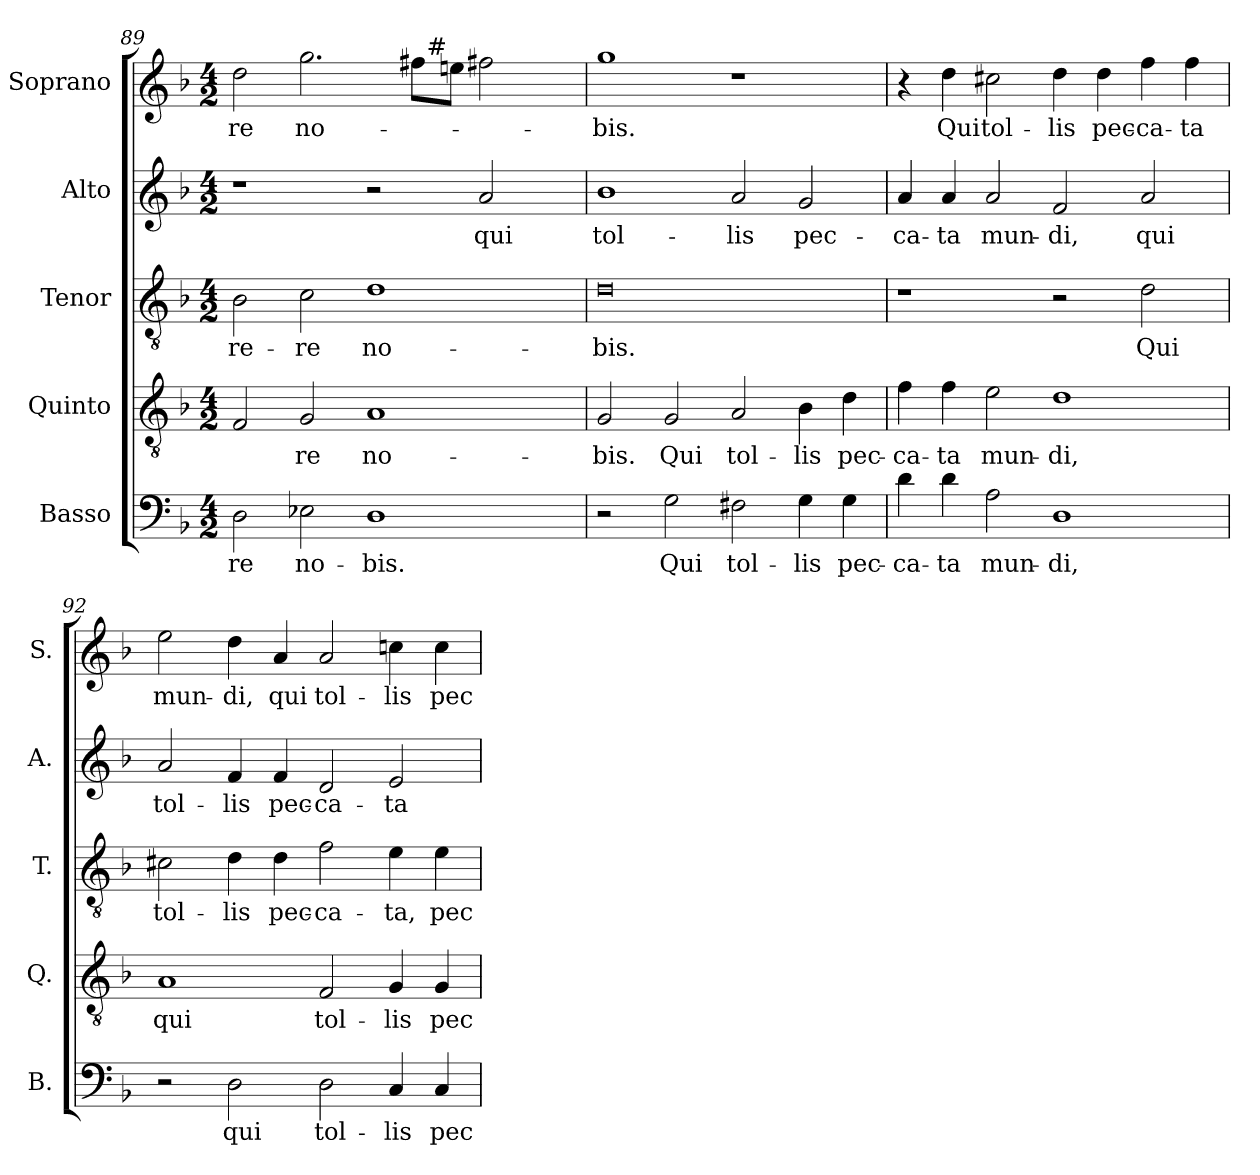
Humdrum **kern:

**kern	**text	**kern	**text	**kern	**text	**kern	**text	**kern	**text
*part5	*part5	*part4	*part4	*part3	*part3	*part2	*part2	*part1	*part1
*staff5	*staff5	*staff4	*staff4	*staff3	*staff3	*staff2	*staff2	*staff1	*staff1
*I"Basso	*	*I"Quinto	*	*I"Tenor	*	*I"Alto	*	*I"Soprano	*
*I'B.	*	*I'Q.	*	*I'T.	*	*I'A.	*	*I'S.	*
*clefF4	*	*clefGv2	*	*clefGv2	*	*clefG2	*	*clefG2	*
*	*	*ITrd7c12	*	*ITrd7c12	*	*	*	*	*
*k[b-]	*	*k[b-]	*	*k[b-]	*	*k[b-]	*	*k[b-]	*
*F:	*	*F:	*	*F:	*	*F:	*	*F:	*
*M4/2	*	*M4/2	*	*M4/2	*	*M4/2	*	*M4/2	*
=89	=89	=89	=89	=89	=89	=89	=89	=89	=89
!	!LO:LY:b:color=#000000	!	!	!	!	!	!	!	!
!	!	!	!	!	!LO:LY:b:color=#000000	!	!	!	!
!	!	!	!	!	!	!	!	!	!LO:LY:b:color=#000000
*	*	*	*	*	*	*	*	*^	*
2Di\	-re	2FFi/	.	2BB-i\	-re-	1r	.	2ddi\	1ryy	-re
!	!LO:LY:b:color=#000000	!	!	!	!	!	!	!	!	!
!	!	!	!LO:LY:b:color=#000000	!	!	!	!	!	!	!
!	!	!	!	!	!LO:LY:b:color=#000000	!	!	!	!	!
!	!	!	!	!	!	!	!	!	!	!LO:LY:b:color=#000000
2E-Xi\	no-	2GGi/	-re	2Ci\	-re	.	.	2.ggi\	.	no-
!	!LO:LY:b:color=#000000	!	!	!	!	!	!	!	!	!
!	!	!	!LO:LY:b:color=#000000	!	!	!	!	!	!	!
!	!	!	!	!	!LO:LY:b:color=#000000	!	!	!	!	!
1Di	-bis.	1AAi	no-	1Di	no-	2r	.	.	4ryy	.
.	.	.	.	.	.	.	.	8ff#i\L	32ryy	.
.	.	.	.	.	.	.	.	.	256ryy	.
!	!	!	!	!	!	!	!	!	!LO:TX:a:t=#	!
.	.	.	.	.	.	.	.	.	2ryy	.
.	.	.	.	.	.	.	.	8eeni\J	.	.
!	!	!	!	!	!	!	!LO:LY:b:color=#000000	!	!	!
.	.	.	.	.	.	2ai/	qui	2ff#Xi\	.	.
.	.	.	.	.	.	.	.	.	8ryy	.
.	.	.	.	.	.	.	.	.	16ryy	.
.	.	.	.	.	.	.	.	.	64..ryy	.
*	*	*	*	*	*	*	*	*v	*v	*
!!LO:PB:g=z
=90	=90	=90	=90	=90	=90	=90	=90	=90	=90
*	*	*	*	*	*	*	*	*^	*
!	!	!	!LO:LY:b:color=#000000	!	!	!	!	!	!	!
*	*	*	*	*	*	*	*	*v	*v	*
*	*	*	*	*	*	*	*	*^	*
!	!	!	!	!	!LO:LY:b:color=#000000	!	!	!	!	!
*	*	*	*	*	*	*	*	*v	*v	*
*	*	*	*	*	*	*	*	*^	*
!	!	!	!	!	!	!	!LO:LY:b:color=#000000	!	!	!
*	*	*	*	*	*	*	*	*v	*v	*
*	*	*	*	*	*	*	*	*^	*
!	!	!	!	!	!	!	!	!	!	!LO:LY:b:color=#000000
*	*	*	*	*	*	*	*	*v	*v	*
2r	.	2GGi/	-bis.	0Di	-bis.	1b-i	tol-	1ggi	-bis.
!	!LO:LY:b:color=#000000	!	!	!	!	!	!	!	!
!	!	!	!LO:LY:b:color=#000000	!	!	!	!	!	!
2Gi\	Qui	2GGi/	Qui	.	.	.	.	.	.
!	!LO:LY:b:color=#000000	!	!	!	!	!	!	!	!
!	!	!	!LO:LY:b:color=#000000	!	!	!	!	!	!
!	!	!	!	!	!	!	!LO:LY:b:color=#000000	!	!
2F#Xi\	tol-	2AAi/	tol-	.	.	2ai/	-lis	1r	.
!	!LO:LY:b:color=#000000	!	!	!	!	!	!	!	!
!	!	!	!LO:LY:b:color=#000000	!	!	!	!	!	!
!	!	!	!	!	!	!	!LO:LY:b:color=#000000	!	!
4Gi\	-lis	4BB-i\	-lis	.	.	2gi/	pec-	.	.
!	!LO:LY:b:color=#000000	!	!	!	!	!	!	!	!
!	!	!	!LO:LY:b:color=#000000	!	!	!	!	!	!
4Gi\	pec-	4Di\	pec-	.	.	.	.	.	.
=91	=91	=91	=91	=91	=91	=91	=91	=91	=91
!	!LO:LY:b:color=#000000	!	!	!	!	!	!	!	!
!	!	!	!LO:LY:b:color=#000000	!	!	!	!	!	!
!	!	!	!	!	!	!	!LO:LY:b:color=#000000	!	!
4di\	-ca-	4Fi\	-ca-	1r	.	4ai/	-ca-	4r	.
!	!LO:LY:b:color=#000000	!	!	!	!	!	!	!	!
!	!	!	!LO:LY:b:color=#000000	!	!	!	!	!	!
!	!	!	!	!	!	!	!LO:LY:b:color=#000000	!	!
!	!	!	!	!	!	!	!	!	!LO:LY:b:color=#000000
4di\	-ta	4Fi\	-ta	.	.	4ai/	-ta	4ddi\	Qui
!	!LO:LY:b:color=#000000	!	!	!	!	!	!	!	!
!	!	!	!LO:LY:b:color=#000000	!	!	!	!	!	!
!	!	!	!	!	!	!	!LO:LY:b:color=#000000	!	!
!	!	!	!	!	!	!	!	!	!LO:LY:b:color=#000000
2Ai\	mun-	2Ei\	mun-	.	.	2ai/	mun-	2cc#Xi\	tol-
!	!LO:LY:b:color=#000000	!	!	!	!	!	!	!	!
!	!	!	!LO:LY:b:color=#000000	!	!	!	!	!	!
!	!	!	!	!	!	!	!LO:LY:b:color=#000000	!	!
!	!	!	!	!	!	!	!	!	!LO:LY:b:color=#000000
1Di	-di,	1Di	-di,	2r	.	2fi/	-di,	4ddi\	-lis
!	!	!	!	!	!	!	!	!	!LO:LY:b:color=#000000
.	.	.	.	.	.	.	.	4ddi\	pec-
!	!	!	!	!	!LO:LY:b:color=#000000	!	!	!	!
!	!	!	!	!	!	!	!LO:LY:b:color=#000000	!	!
!	!	!	!	!	!	!	!	!	!LO:LY:b:color=#000000
.	.	.	.	2Di\	Qui	2ai/	qui	4ffi\	-ca-
!	!	!	!	!	!	!	!	!	!LO:LY:b:color=#000000
.	.	.	.	.	.	.	.	4ffi\	-ta
=92	=92	=92	=92	=92	=92	=92	=92	=92	=92
!	!	!	!LO:LY:b:color=#000000	!	!	!	!	!	!
!	!	!	!	!	!LO:LY:b:color=#000000	!	!	!	!
!	!	!	!	!	!	!	!LO:LY:b:color=#000000	!	!
!	!	!	!	!	!	!	!	!	!LO:LY:b:color=#000000
2r	.	1AAi	qui	2C#Xi\	tol-	2ai/	tol-	2eei\	mun-
!	!LO:LY:b:color=#000000	!	!	!	!	!	!	!	!
!	!	!	!	!	!LO:LY:b:color=#000000	!	!	!	!
!	!	!	!	!	!	!	!LO:LY:b:color=#000000	!	!
!	!	!	!	!	!	!	!	!	!LO:LY:b:color=#000000
2Di\	qui	.	.	4Di\	-lis	4fi/	-lis	4ddi\	-di,
!	!	!	!	!	!LO:LY:b:color=#000000	!	!	!	!
!	!	!	!	!	!	!	!LO:LY:b:color=#000000	!	!
!	!	!	!	!	!	!	!	!	!LO:LY:b:color=#000000
.	.	.	.	4Di\	pec-	4fi/	pec-	4ai/	qui
!	!LO:LY:b:color=#000000	!	!	!	!	!	!	!	!
!	!	!	!LO:LY:b:color=#000000	!	!	!	!	!	!
!	!	!	!	!	!LO:LY:b:color=#000000	!	!	!	!
!	!	!	!	!	!	!	!LO:LY:b:color=#000000	!	!
!	!	!	!	!	!	!	!	!	!LO:LY:b:color=#000000
2Di\	tol-	2FFi/	tol-	2Fi\	-ca-	2di/	-ca-	2ai/	tol-
!	!LO:LY:b:color=#000000	!	!	!	!	!	!	!	!
!	!	!	!LO:LY:b:color=#000000	!	!	!	!	!	!
!	!	!	!	!	!LO:LY:b:color=#000000	!	!	!	!
!	!	!	!	!	!	!	!LO:LY:b:color=#000000	!	!
!	!	!	!	!	!	!	!	!	!LO:LY:b:color=#000000
4Ci/	-lis	4GGi/	-lis	4Ei\	-ta,	2ei/	-ta	4ccni\	-lis
!	!LO:LY:b:color=#000000	!	!	!	!	!	!	!	!
!	!	!	!LO:LY:b:color=#000000	!	!	!	!	!	!
!	!	!	!	!	!LO:LY:b:color=#000000	!	!	!	!
!	!	!	!	!	!	!	!	!	!LO:LY:b:color=#000000
4Ci/	pec-	4GGi/	pec-	4Ei\	pec-	.	.	4cci\	pec-
=	=	=	=	=	=	=	=	=	=
*-	*-	*-	*-	*-	*-	*-	*-	*-	*-
